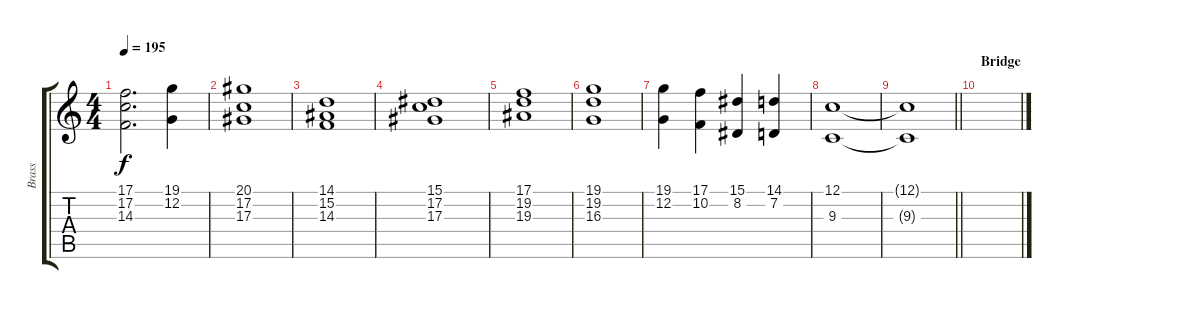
\track ("Brass" "Brass") {instrument brasssection}
\staff {score tabs}
\tuning (C4 G3 Eb3 Bb2 F2 C2) {hide}
\ts (4 4)
\tempo 195
\clef g2
\ks c
(17.1 17.2 14.3).2{d dy f} (19.1 12.2).4 |
(20.1 17.2 17.3).1 |
(14.1 15.2 14.3).1 |
(15.1 17.2 17.3).1 |
(17.1 19.2 19.3).1 |
(19.1 19.2 16.3).1 |
(19.1 12.2).4 (17.1 10.2).4 (15.1 8.2).4 (14.1 7.2).4 |
(12.1 9.3).1 |
\barLineRight lightlight
(12.1{t} 9.3{t}).1 |
\section ("" "Bridge")
